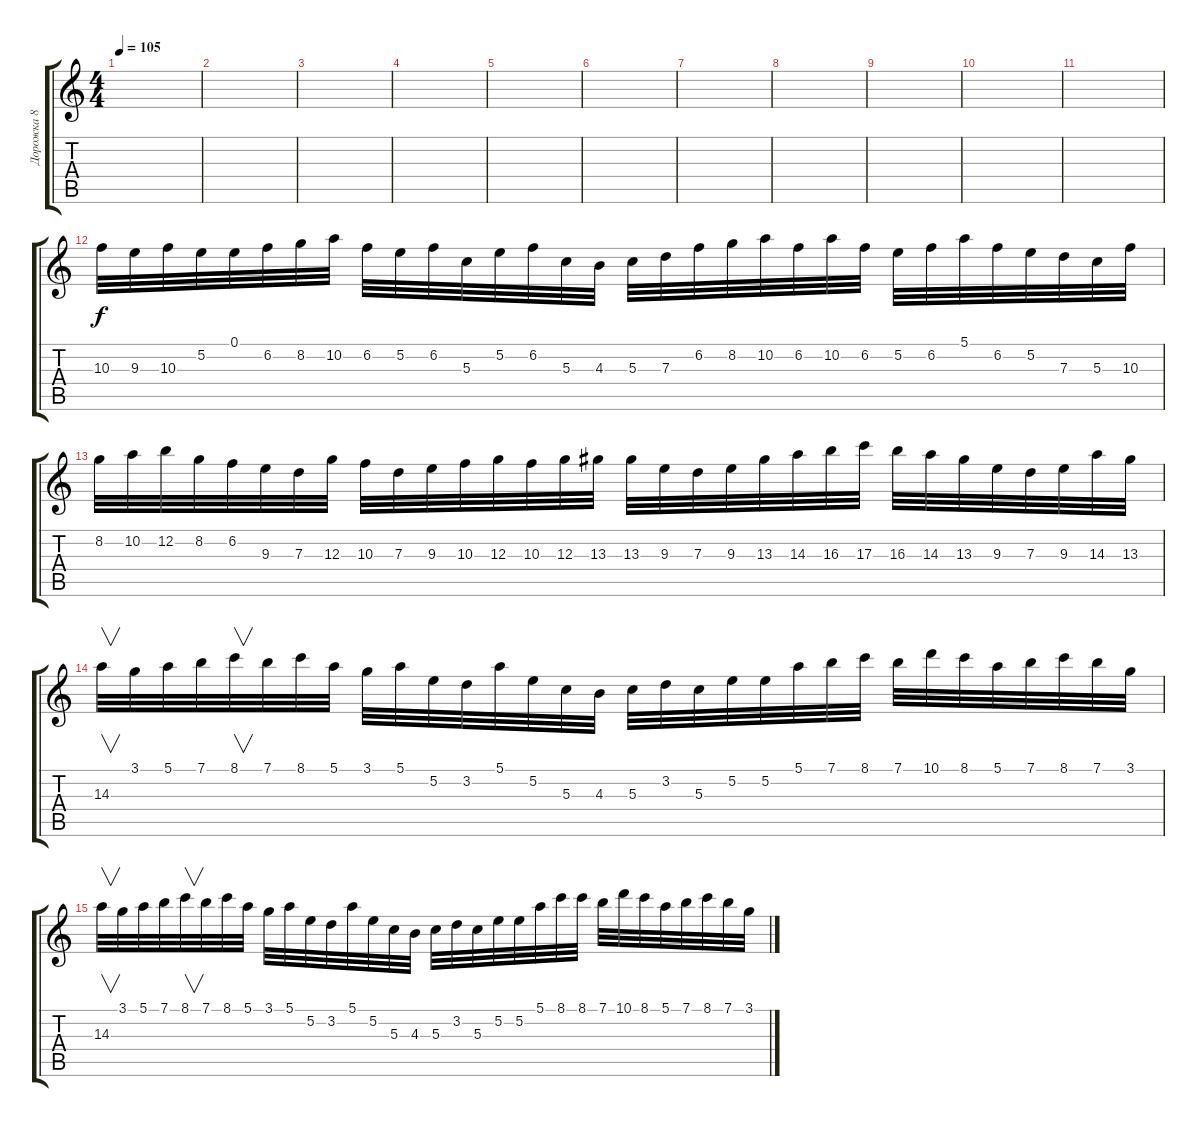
\track ("Дорожка 8" "Дорожка 8") {instrument overdrivenguitar}
\staff {score tabs}
\tuning (E4 B3 G3 D3 A2 E2) {hide}
\ts (4 4)
\tempo 105
\clef g2
\ks c
|
|
|
|
|
|
|
|
|
|
|
10.3.32 9.3.32 10.3.32 5.2.32 0.1.32 6.2.32 8.2.32 10.2.32 6.2.32 5.2.32 6.2.32 5.3.32 5.2.32 6.2.32 5.3.32 4.3.32 5.3.32 7.3.32 6.2.32 8.2.32 10.2.32 6.2.32 10.2.32 6.2.32 5.2.32 6.2.32 5.1.32 6.2.32 5.2.32 7.3.32 5.3.32 10.3.32 |
8.2.32 10.2.32 12.2.32 8.2.32 6.2.32 9.3.32 7.3.32 12.3.32 10.3.32 7.3.32 9.3.32 10.3.32 12.3.32 10.3.32 12.3.32 13.3.32 13.3.32 9.3.32 7.3.32 9.3.32 13.3.32 14.3.32 16.3.32 17.3.32 16.3.32 14.3.32 13.3.32 9.3.32 7.3.32 9.3.32 14.3.32 13.3.32 |
14.3.32{v} 3.1.32 5.1.32 7.1.32 8.1.32{v} 7.1.32 8.1.32 5.1.32 3.1.32 5.1.32 5.2.32 3.2.32 5.1.32 5.2.32 5.3.32 4.3.32 5.3.32 3.2.32 5.3.32 5.2.32 5.2.32 5.1.32 7.1.32 8.1.32 7.1.32 10.1.32 8.1.32 5.1.32 7.1.32 8.1.32 7.1.32 3.1.32 |
14.3.32{v} 3.1.32 5.1.32 7.1.32 8.1.32{v} 7.1.32 8.1.32 5.1.32 3.1.32 5.1.32 5.2.32 3.2.32 5.1.32 5.2.32 5.3.32 4.3.32 5.3.32 3.2.32 5.3.32 5.2.32 5.2.32 5.1.32 8.1.32 8.1.32 7.1.32 10.1.32 8.1.32 5.1.32 7.1.32 8.1.32 7.1.32 3.1.32
